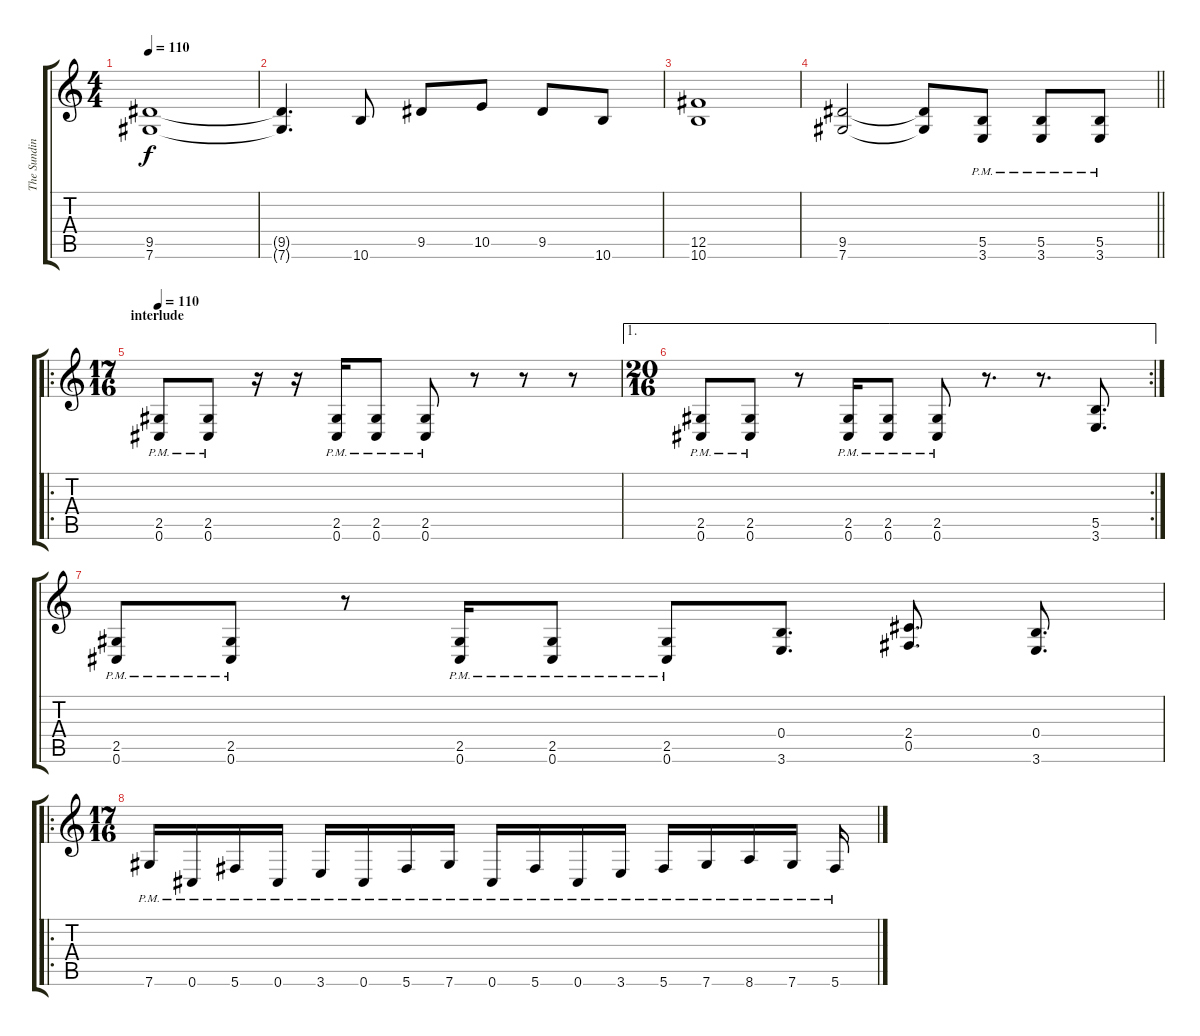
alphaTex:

\track ("The Sundin" "The Sundin") {instrument distortionguitar}
\staff {score tabs}
\tuning (Db4 Ab3 E3 B2 Gb2 Db2) {hide}
\ts (4 4)
\tempo 110
\clef g2
\ks c
(9.5 7.6).1{dy f} |
(9.5{t} 7.6{t}).4{d} 10.6.8 9.5.8 10.5.8 9.5.8 10.6.8 |
(12.5 10.6).1 |
\barLineRight lightlight
(9.5 7.6).2 (9.5{t} 7.6{t}).8 (5.5{pm} 3.6{pm}).8 (5.5{pm} 3.6{pm}).8 (5.5{pm} 3.6{pm}).8 |
\ro
\ts (17 16)
\section ("" "interlude")
\tempo 110
(2.5{pm} 0.6{pm}).8 (2.5{pm} 0.6{pm}).8 r.16 r.16 (2.5{pm} 0.6{pm}).16 (2.5{pm} 0.6{pm}).8 (2.5{pm} 0.6{pm}).8 r.8 r.8 r.8 |
\ae 1
\rc 2
\ts (20 16)
(2.5{pm} 0.6{pm}).8 (2.5{pm} 0.6{pm}).8 r.8 (2.5{pm} 0.6{pm}).16 (2.5{pm} 0.6{pm}).8 (2.5{pm} 0.6{pm}).8 r.8{d} r.8{d} (5.5 3.6).8{d} |
(2.5{pm} 0.6{pm}).8 (2.5{pm} 0.6{pm}).8 r.8 (2.5{pm} 0.6{pm}).16 (2.5{pm} 0.6{pm}).8 (2.5{pm} 0.6{pm}).8 (0.4 3.6).8{d} (2.4 0.5).8{d} (0.4 3.6).8{d} |
\ro
\ts (17 16)
7.6{pm}.16 0.6{pm}.16 5.6{pm}.16 0.6{pm}.16 3.6{pm}.16 0.6{pm}.16 5.6{pm}.16 7.6{pm}.16 0.6{pm}.16 5.6{pm}.16 0.6{pm}.16 3.6{pm}.16 5.6{pm}.16 7.6{pm}.16 8.6{pm}.16 7.6{pm}.16 5.6{pm}.16
